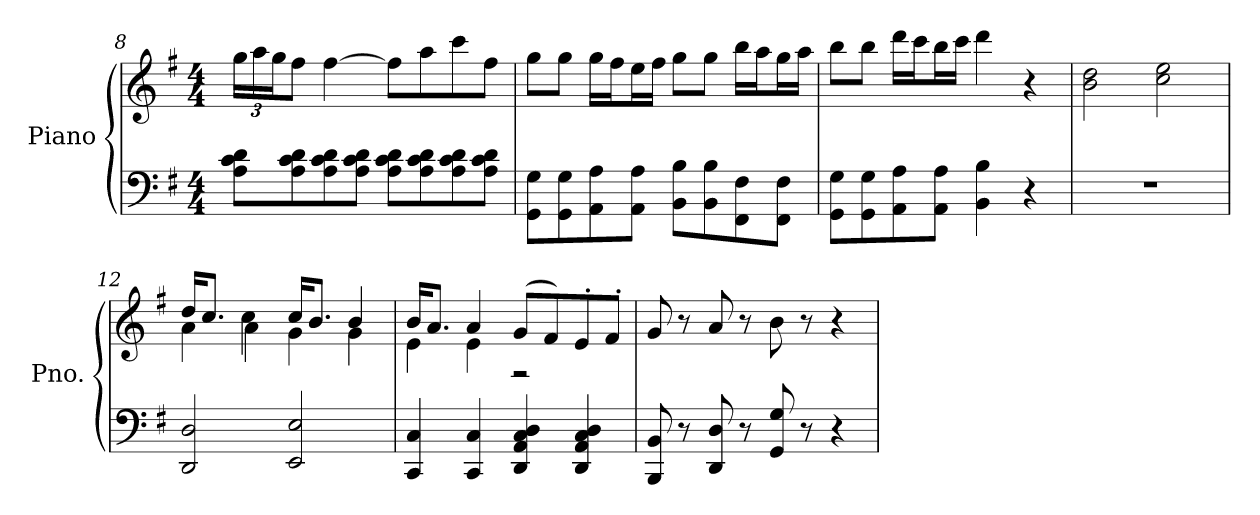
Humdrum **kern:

**kern	**kern
*part1	*part1
*staff2	*staff1
*I"Piano	*
*I'Pno.	*
*clefF4	*clefG2
*k[f#]	*k[f#]
*M4/4	*M4/4
*	*Xbrackettup
=8	=8
8A\ 8c\ 8d\L	24gg\LL
.	24aa\
.	24gg\J
8A\ 8c\ 8d\	8ff#\J
8A\ 8c\ 8d\	[4ff#\
8A\ 8c\ 8d\J	.
8A\ 8c\ 8d\L	8ff#\L]
8A\ 8c\ 8d\	8aa\
8A\ 8c\ 8d\	8ccc\
8A\ 8c\ 8d\J	8ff#\J
=9	=9
8GG\ 8G\L	8gg\L
8GG\ 8G\	8gg\J
8AA\ 8A\	16gg\LL
.	16ff#\J
8AA\ 8A\J	16ee\L
.	16ff#\JJ
8BB\ 8B\L	8gg\L
8BB\ 8B\	8gg\J
8FF#\ 8F#\	16bb\LL
.	16aa\J
8FF#\ 8F#\J	16gg\L
.	16aa\JJ
=10	=10
8GG\ 8G\L	8bb\L
8GG\ 8G\	8bb\J
8AA\ 8A\	16ddd\LL
.	16ccc\J
8AA\ 8A\J	16bb\L
.	16ccc\JJ
4BB\ 4B\	4ddd\
4r	4r
=11	=11
1r	2b\ 2dd\
.	2cc\ 2ee\
=12	=12
*	*^
2DD/ 2D/	16dd/KL	4a\
.	8.cc/J	.
.	4cc\	4a\
2EE/ 2E/	16cc/KL	4g\
.	8.b/J	.
.	4b/	4g\
=13	=13	=13
4CC/ 4C/	16b/KL	4e\
.	8.a/J	.
4CC/ 4C/	4a/	4e\
4DD/ 4AA/ 4C/ 4D/	(8g/L	2r
.	8f#/)	.
4DD/ 4AA/ 4C/ 4D/	8e'/	.
.	8f#'/J	.
*	*v	*v
=14	=14
8BBB/ 8BB/	8g/
8r	8r
8DD/ 8D/	8a/
8r	8r
8GG/ 8G/	8b\
8r	8r
4r	4r
=	=
*-	*-
